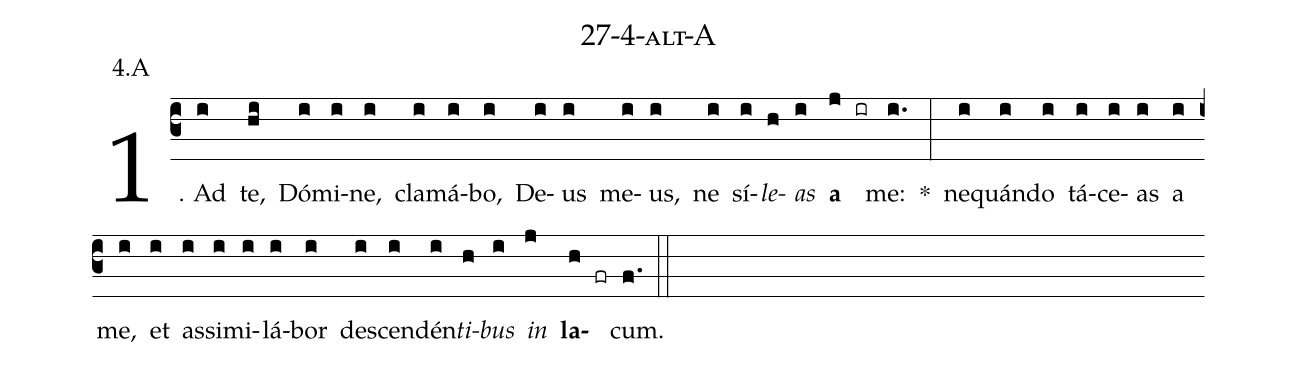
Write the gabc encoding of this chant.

name: 27-4-alt-A;
annotation: 4.A;
%%
(c3)1. Ad(i) te,(hi) Dó(i)mi(i)ne,(i) cla(i)má(i)bo,(i) De(i)us(i) me(i)us,(i) ne(i) sí(i)<i>le</i>(h)<i>as</i>(i) <b>a</b>(j ir) me:(i.) *(:) ne(i)quán(i)do(i) tá(i)ce(i)as(i) a(i) me,(i) et(i) as(i)si(i)mi(i)lá(i)bor(i) de(i)scen(i)dén(i)<i>ti</i>(h)<i>bus</i>(i) <i>in</i>(j) <b>la</b>(h fr)cum.(f.) (::)
